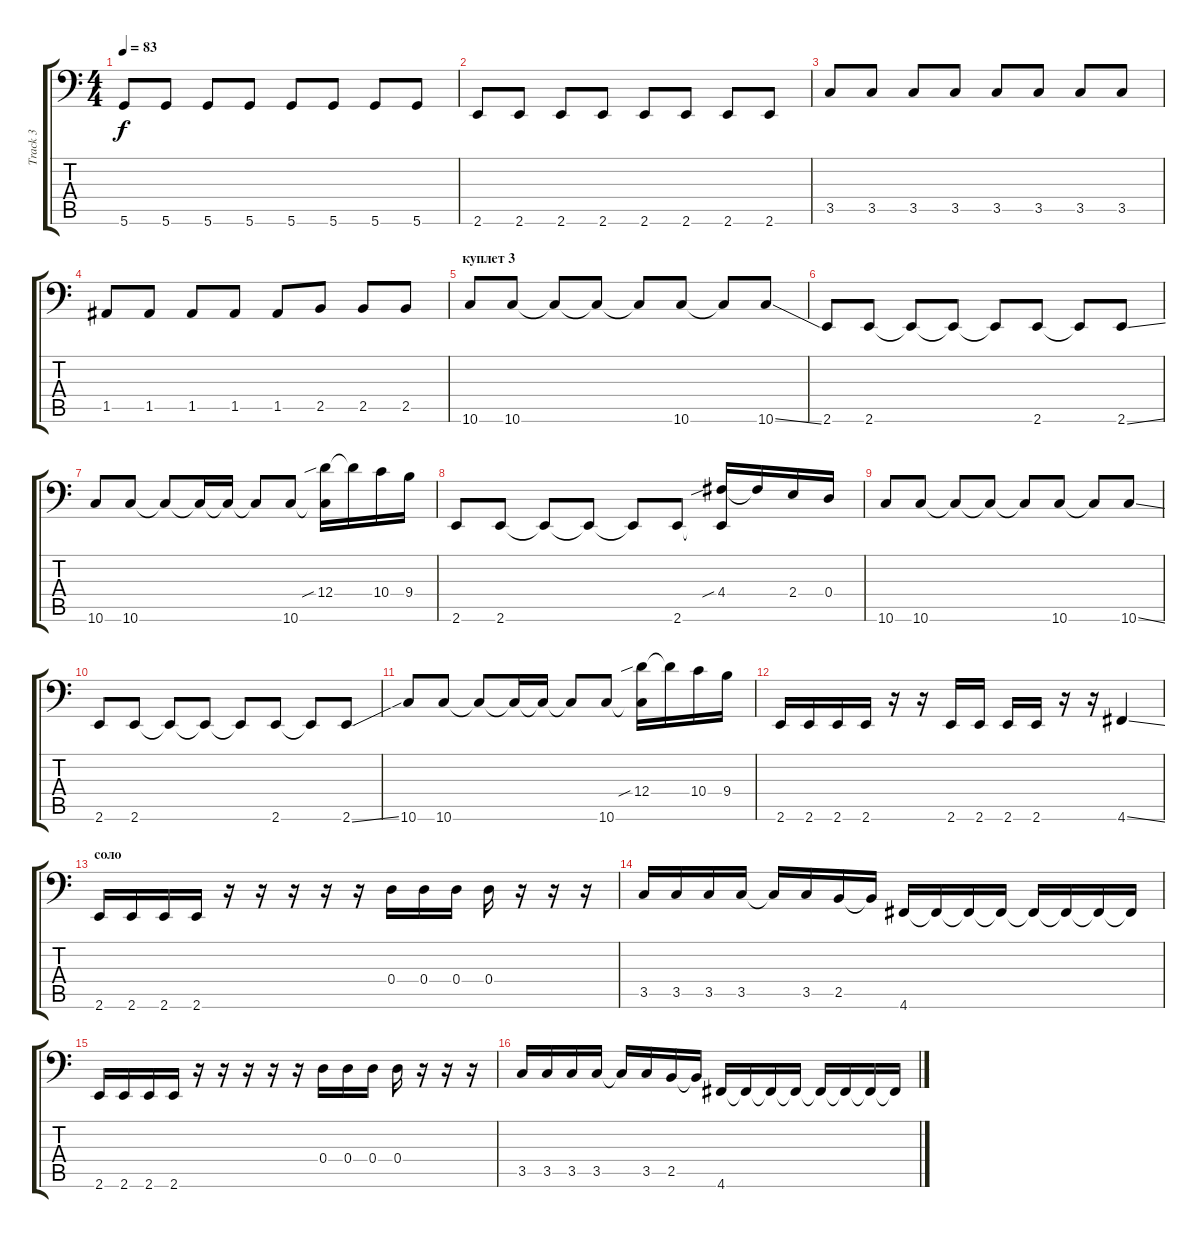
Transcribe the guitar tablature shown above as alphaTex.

\track ("Track 3" "Track 3") {instrument electricbasspick}
\staff {score tabs}
\tuning (E3 B2 G2 D2 A1 D1) {hide}
\ts (4 4)
\tempo 83
\clef f4
\ks c
5.6.8{dy f} 5.6.8 5.6.8 5.6.8 5.6.8 5.6.8 5.6.8 5.6.8 |
2.6.8 2.6.8 2.6.8 2.6.8 2.6.8 2.6.8 2.6.8 2.6.8 |
3.5.8 3.5.8 3.5.8 3.5.8 3.5.8 3.5.8 3.5.8 3.5.8 |
1.5.8 1.5.8 1.5.8 1.5.8 1.5.8 2.5.8 2.5.8 2.5.8 |
\section ("" "куплет 3")
10.6.8 10.6.8 10.6{t}.8 10.6{t}.8 10.6{t}.8 10.6.8 10.6{t}.8 10.6{ss}.8 |
2.6.8 2.6.8 2.6{t}.8 2.6{t}.8 2.6{t}.8 2.6.8 2.6{t}.8 2.6{ss}.8 |
10.6.8 10.6.8 10.6{t}.8 10.6{t}.16 10.6{t}.16 10.6{t}.8 10.6.8 (12.4{sib} 10.6{t}).16 12.4{t}.16 10.4.16 9.4.16 |
2.6.8 2.6.8 2.6{t}.8 2.6{t}.8 2.6{t}.8 2.6.8 (4.4{sib} 2.6{t}).16 4.4{t}.16 2.4.16 0.4.16 |
10.6.8 10.6.8 10.6{t}.8 10.6{t}.8 10.6{t}.8 10.6.8 10.6{t}.8 10.6{ss}.8 |
2.6.8 2.6.8 2.6{t}.8 2.6{t}.8 2.6{t}.8 2.6.8 2.6{t}.8 2.6{ss}.8 |
10.6.8 10.6.8 10.6{t}.8 10.6{t}.16 10.6{t}.16 10.6{t}.8 10.6.8 (12.4{sib} 10.6{t}).16 12.4{t}.16 10.4.16 9.4.16 |
2.6.16 2.6.16 2.6.16 2.6.16 r.16 r.16 2.6.16 2.6.16 2.6.16 2.6.16 r.16 r.16 4.6{ss}.4 |
\section ("" "соло")
2.6.16 2.6.16 2.6.16 2.6.16 r.16 r.16 r.16 r.16 r.16 0.4.16 0.4.16 0.4.16 0.4.16 r.16 r.16 r.16 |
3.5.16 3.5.16 3.5.16 3.5.16 3.5{t}.16 3.5.16 2.5.16 2.5{t}.16 4.6.16 4.6{t}.16 4.6{t}.16 4.6{t}.16 4.6{t}.16 4.6{t}.16 4.6{t}.16 4.6{t}.16 |
2.6.16 2.6.16 2.6.16 2.6.16 r.16 r.16 r.16 r.16 r.16 0.4.16 0.4.16 0.4.16 0.4.16 r.16 r.16 r.16 |
3.5.16 3.5.16 3.5.16 3.5.16 3.5{t}.16 3.5.16 2.5.16 2.5{t}.16 4.6.16 4.6{t}.16 4.6{t}.16 4.6{t}.16 4.6{t}.16 4.6{t}.16 4.6{t}.16 4.6{t}.16
